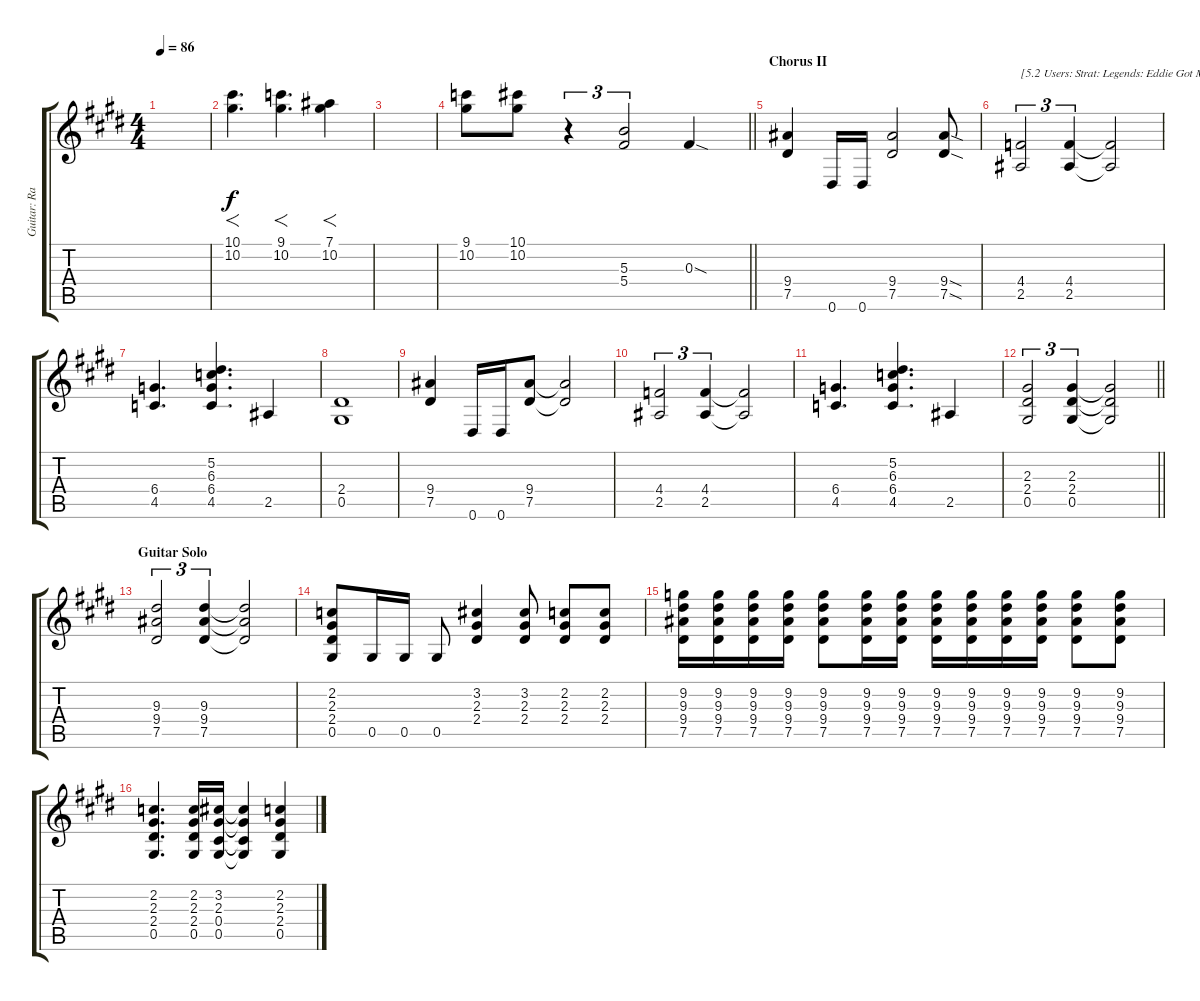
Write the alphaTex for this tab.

\track ("Guitar: Randy" "Guitar: Ra") {instrument acousticguitarsteel}
\staff {score tabs}
\tuning (Eb4 Bb3 Gb3 Db3 Ab2 Eb2) {hide}
\ts (4 4)
\tempo 86
\clef g2
\ks c#minor
|
(10.1 10.2).4{f d} (9.1 10.2).4{f d} (7.1 10.2).4{f} |
|
\barLineRight lightlight
(9.1 10.2).8 (10.1 10.2).8 r.4{tu (3 2)} (5.3 5.4).2{tu (3 2)} 0.3{sod}.4 |
\section ("" "Chorus II")
(9.4 7.5).4{volume 13 instrument distortionguitar} 0.6.16 0.6.16 (9.4 7.5).2 (9.4{sod} 7.5{sod}).8 |
(4.4 2.5).2{tu (3 2) txt "[5.2 Users: Strat: Legends: Eddie Got Me - Rhythm]"} (4.4 2.5).4{tu (3 2)} (4.4{t} 2.5{t}).2 |
(6.4 4.5).4{d} (5.2 6.3 6.4 4.5).4{d} 2.5.4 |
(2.4 0.5).1 |
(9.4 7.5).4 0.6.16 0.6.16 (9.4 7.5).8 (9.4{t} 7.5{t}).2 |
(4.4 2.5).2{tu (3 2)} (4.4 2.5).4{tu (3 2)} (4.4{t} 2.5{t}).2 |
(6.4 4.5).4{d} (5.2 6.3 6.4 4.5).4{d} 2.5.4 |
\barLineRight lightlight
(2.3 2.4 0.5).2{tu (3 2)} (2.3 2.4 0.5).4{tu (3 2)} (2.3{t} 2.4{t} 0.5{t}).2 |
\section ("" "Guitar Solo")
(9.3 9.4 7.5).2{tu (3 2)} (9.3 9.4 7.5).4{tu (3 2)} (9.3{t} 9.4{t} 7.5{t}).2 |
(2.2 2.3 2.4 0.5).8 0.5.16 0.5.16 0.5.8 (3.2 2.3 2.4).4 (3.2 2.3 2.4).8 (2.2 2.3 2.4).8 (2.2 2.3 2.4).8 |
(9.2 9.3 9.4 7.5).16 (9.2 9.3 9.4 7.5).16 (9.2 9.3 9.4 7.5).16 (9.2 9.3 9.4 7.5).16 (9.2 9.3 9.4 7.5).8 (9.2 9.3 9.4 7.5).16 (9.2 9.3 9.4 7.5).16 (9.2 9.3 9.4 7.5).16 (9.2 9.3 9.4 7.5).16 (9.2 9.3 9.4 7.5).16 (9.2 9.3 9.4 7.5).16 (9.2 9.3 9.4 7.5).8 (9.2 9.3 9.4 7.5).8 |
(2.2 2.3 2.4 0.5).4{d} (2.2 2.3 2.4 0.5).16 (3.2 2.3 0.4 0.5).16 (3.2{t} 2.3{t} 0.4{t} 0.5{t}).4 (2.2 2.3 2.4 0.5).4
